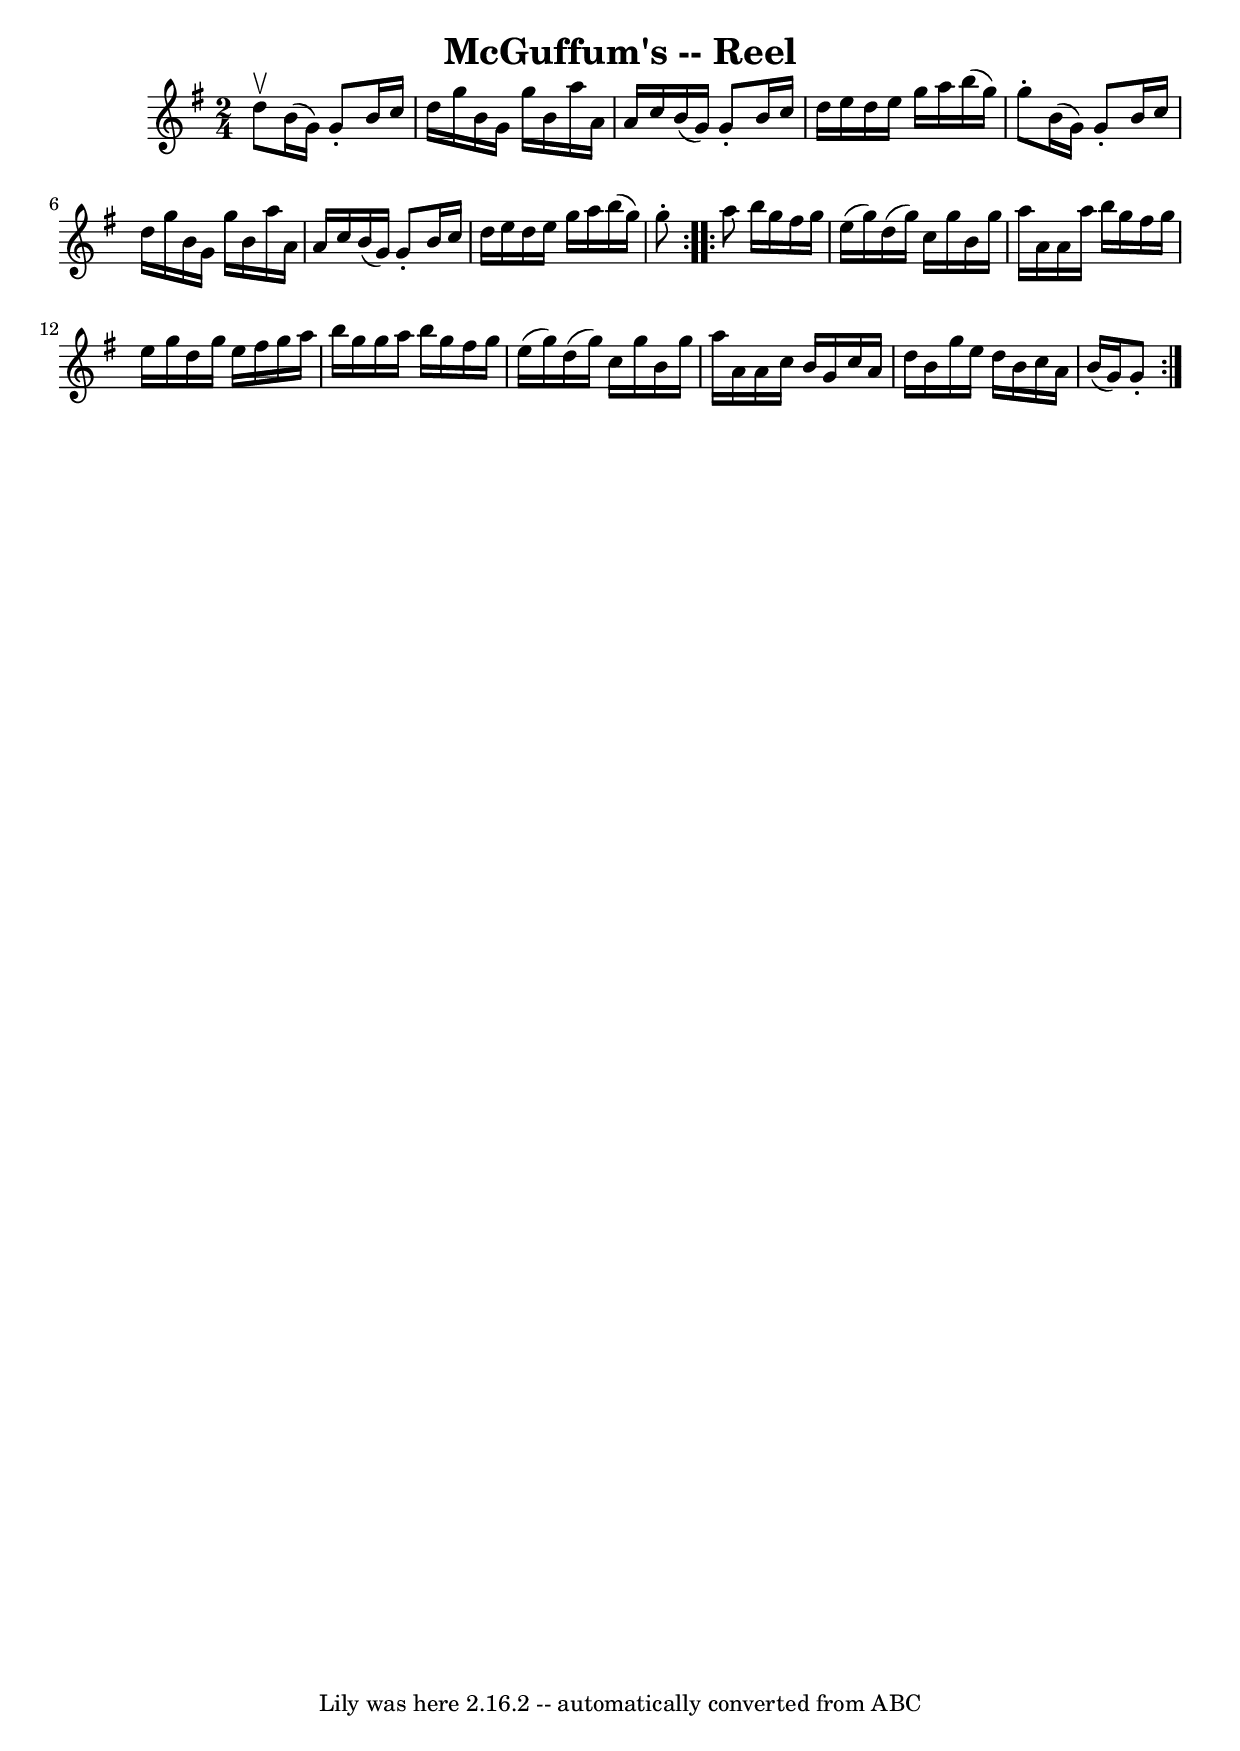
\version "2.7.40"
\include "Mammoth.ily"
\header {
	%% book = "Ryan's Mammoth Collection"
	crossRefNumber = "1"
	footnotes = "\\\\187"
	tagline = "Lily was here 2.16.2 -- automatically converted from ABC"
	title = "McGuffum's -- Reel"
}
voicedefault =  {


\repeat volta 2 {
\time 2/4 
\key g \major d''8^\upbow |
 b'16 (g'16) g'8 -.  
 b'16 c''16 d''16 g''16    |
 b'16 g'16 g''16 b'16    
a''16 a'16 a'16 c''16    |
 b'16 (g'16) g'8 -. b'16  
 c''16 d''16 e''16    |
 d''16 e''16 g''16 a''16    
b''16 (g''16) g''8 -.   |
 b'16 (g'16) g'8 -. b'16  
 c''16 d''16 g''16    |
 b'16 g'16 g''16 b'16 a''16  
 a'16 a'16 c''16    |
 b'16 (g'16) g'8 -. b'16    
c''16 d''16 e''16    |
 d''16 e''16 g''16 a''16 b''16 
(g''16) g''8 -.   }     \repeat volta 2 { a''8  |
 b''16    
g''16 fis''16 g''16 e''16 (g''16) d''16 (g''16)   
|
 c''16 g''16 b'16 g''16 a''16 a'16 a'16 a''16    
|
 b''16 g''16 fis''16 g''16 e''16 g''16 d''16    
g''16    |
 e''16 fis''16 g''16 a''16 b''16 g''16    
g''16 a''16    |
 b''16 g''16 fis''16 g''16 e''16 (
g''16) d''16 (g''16)   |
 c''16 g''16 b'16 g''16    
a''16 a'16 a'16 c''16    |
 b'16 g'16 c''16 a'16    
d''16 b'16 g''16 e''16    |
 d''16 b'16 c''16 a'16    
b'16 (g'16) g'8 -.   }   
}

\score{
    <<

	\context Staff="default"
	{
	    \voicedefault 
	}

    >>
	\layout {
	}
	\midi {}
}
